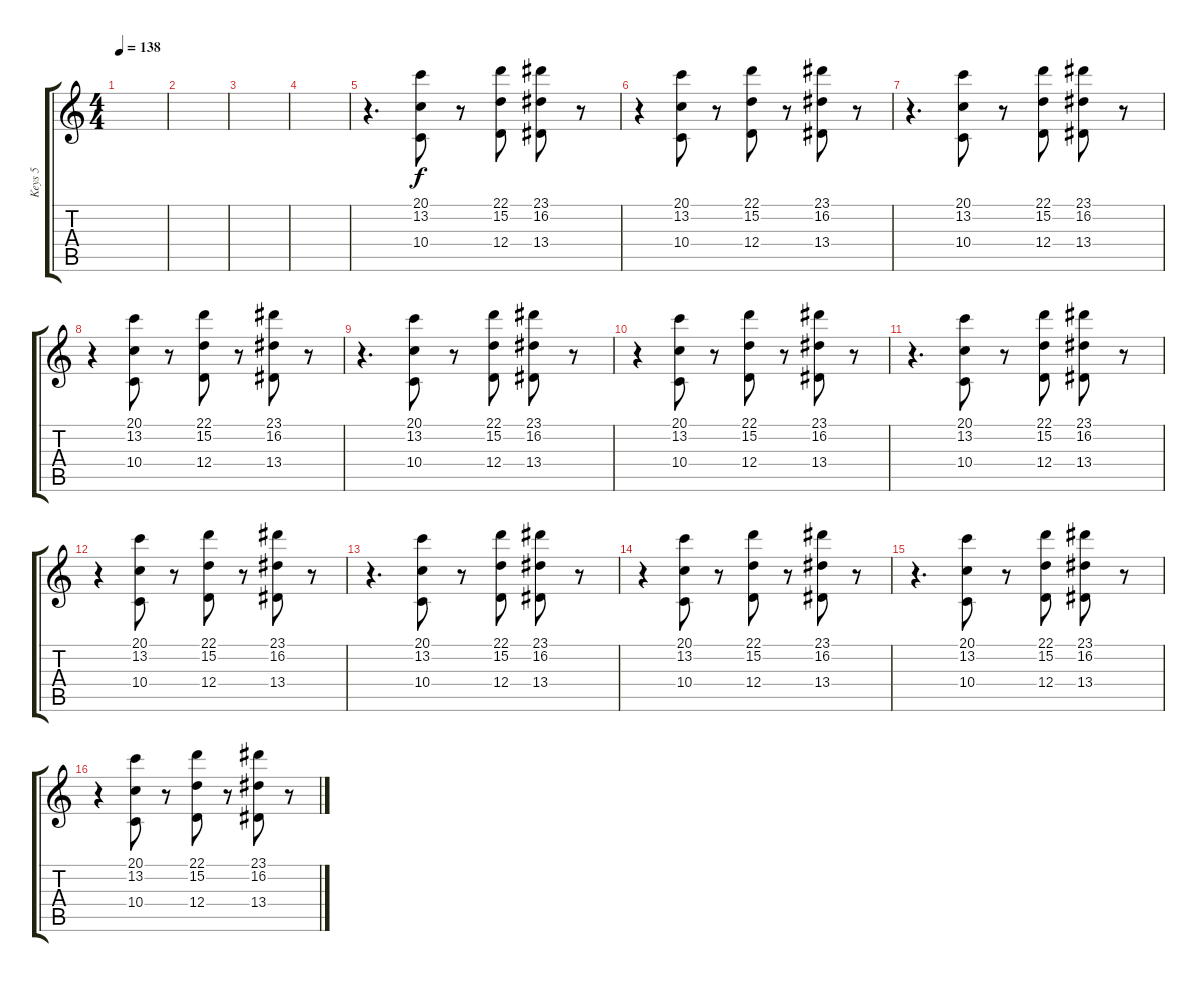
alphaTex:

\track ("Keys 5" "Keys 5") {instrument fx4atmosphere}
\staff {score tabs}
\tuning (E4 B3 G3 D3 A2 E2) {hide}
\ts (4 4)
\tempo 138
\clef g2
\ks c
|
|
|
|
r.4{d} (20.1 13.2 10.4).8 r.8 (22.1 15.2 12.4).8 (23.1 16.2 13.4).8 r.8 |
r.4 (20.1 13.2 10.4).8 r.8 (22.1 15.2 12.4).8 r.8 (23.1 16.2 13.4).8 r.8 |
r.4{d} (20.1 13.2 10.4).8 r.8 (22.1 15.2 12.4).8 (23.1 16.2 13.4).8 r.8 |
r.4 (20.1 13.2 10.4).8 r.8 (22.1 15.2 12.4).8 r.8 (23.1 16.2 13.4).8 r.8 |
r.4{d} (20.1 13.2 10.4).8 r.8 (22.1 15.2 12.4).8 (23.1 16.2 13.4).8 r.8 |
r.4 (20.1 13.2 10.4).8 r.8 (22.1 15.2 12.4).8 r.8 (23.1 16.2 13.4).8 r.8 |
r.4{d} (20.1 13.2 10.4).8 r.8 (22.1 15.2 12.4).8 (23.1 16.2 13.4).8 r.8 |
r.4 (20.1 13.2 10.4).8 r.8 (22.1 15.2 12.4).8 r.8 (23.1 16.2 13.4).8 r.8 |
r.4{d} (20.1 13.2 10.4).8 r.8 (22.1 15.2 12.4).8 (23.1 16.2 13.4).8 r.8 |
r.4 (20.1 13.2 10.4).8 r.8 (22.1 15.2 12.4).8 r.8 (23.1 16.2 13.4).8 r.8 |
r.4{d} (20.1 13.2 10.4).8 r.8 (22.1 15.2 12.4).8 (23.1 16.2 13.4).8 r.8 |
r.4 (20.1 13.2 10.4).8 r.8 (22.1 15.2 12.4).8 r.8 (23.1 16.2 13.4).8 r.8
